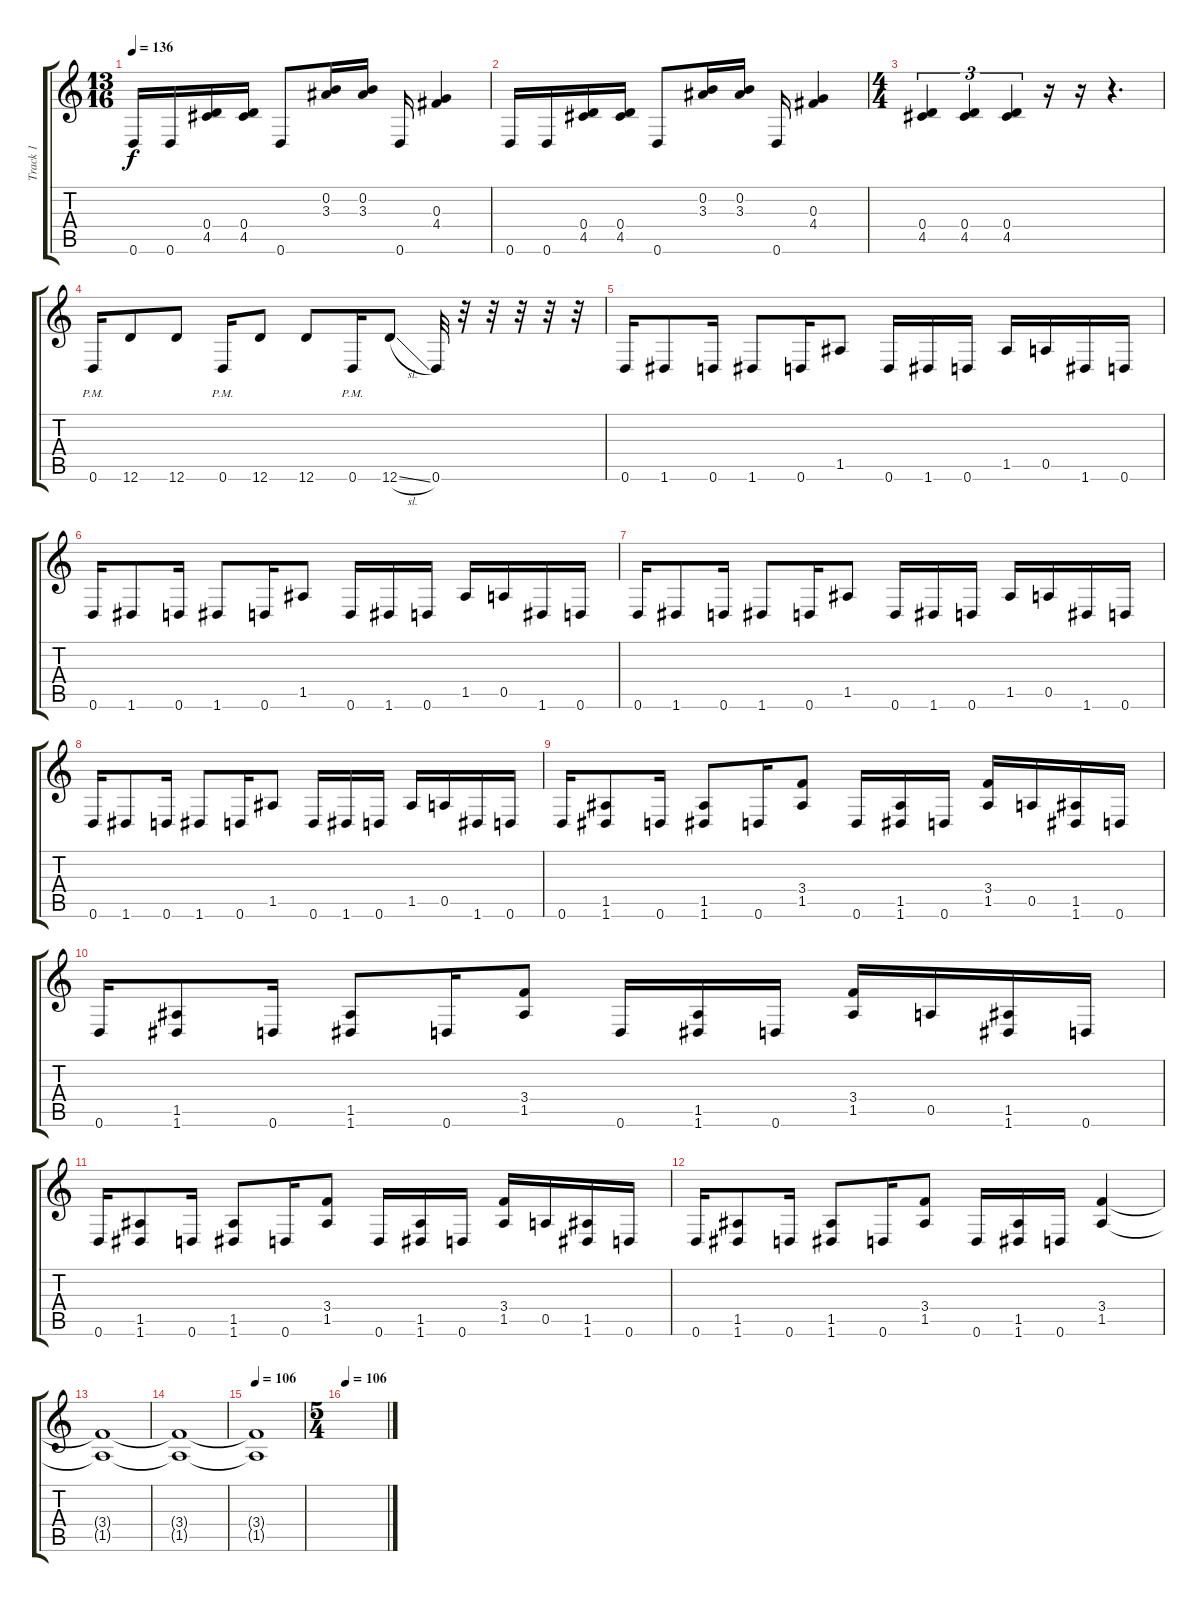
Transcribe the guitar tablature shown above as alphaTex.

\track ("Track 1" "Track 1") {instrument overdrivenguitar}
\staff {score tabs}
\tuning (E4 B3 G3 D3 A2 D2) {hide}
\ts (13 16)
\tempo 136
\clef g2
\ks c
0.6.16{dy f} 0.6.16 (0.4 4.5).16 (0.4 4.5).16 0.6.8 (0.2 3.3).16 (0.2 3.3).16 0.6.16 (0.3 4.4).4 |
0.6.16 0.6.16 (0.4 4.5).16 (0.4 4.5).16 0.6.8 (0.2 3.3).16 (0.2 3.3).16 0.6.16 (0.3 4.4).4 |
\ts (4 4)
(0.4 4.5).4{tu (3 2)} (0.4 4.5).4{tu (3 2)} (0.4 4.5).4{tu (3 2)} r.16 r.16 r.4{d} |
0.6{pm}.16 12.6.8 12.6.8 0.6{pm}.16 12.6.8 12.6.8 0.6{pm}.16 12.6{sl}.8 0.6.32 r.32 r.32 r.32 r.32 r.32 |
0.6.16 1.6.8 0.6.16 1.6.8 0.6.16 1.5.8 0.6.16 1.6.16 0.6.16 1.5.16 0.5.16 1.6.16 0.6.16 |
0.6.16 1.6.8 0.6.16 1.6.8 0.6.16 1.5.8 0.6.16 1.6.16 0.6.16 1.5.16 0.5.16 1.6.16 0.6.16 |
0.6.16 1.6.8 0.6.16 1.6.8 0.6.16 1.5.8 0.6.16 1.6.16 0.6.16 1.5.16 0.5.16 1.6.16 0.6.16 |
0.6.16 1.6.8 0.6.16 1.6.8 0.6.16 1.5.8 0.6.16 1.6.16 0.6.16 1.5.16 0.5.16 1.6.16 0.6.16 |
0.6.16 (1.5 1.6).8 0.6.16 (1.5 1.6).8 0.6.16 (3.4 1.5).8 0.6.16 (1.5 1.6).16 0.6.16 (3.4 1.5).16 0.5.16 (1.5 1.6).16 0.6.16 |
0.6.16 (1.5 1.6).8 0.6.16 (1.5 1.6).8 0.6.16 (3.4 1.5).8 0.6.16 (1.5 1.6).16 0.6.16 (3.4 1.5).16 0.5.16 (1.5 1.6).16 0.6.16 |
0.6.16 (1.5 1.6).8 0.6.16 (1.5 1.6).8 0.6.16 (3.4 1.5).8 0.6.16 (1.5 1.6).16 0.6.16 (3.4 1.5).16 0.5.16 (1.5 1.6).16 0.6.16 |
0.6.16 (1.5 1.6).8 0.6.16 (1.5 1.6).8 0.6.16 (3.4 1.5).8 0.6.16 (1.5 1.6).16 0.6.16 (3.4 1.5).4{volume 0} |
(3.4{t} 1.5{t}).1 |
(3.4{t} 1.5{t}).1 |
\tempo 106
(3.4{t} 1.5{t}).1 |
\ts (5 4)
\tempo 106
